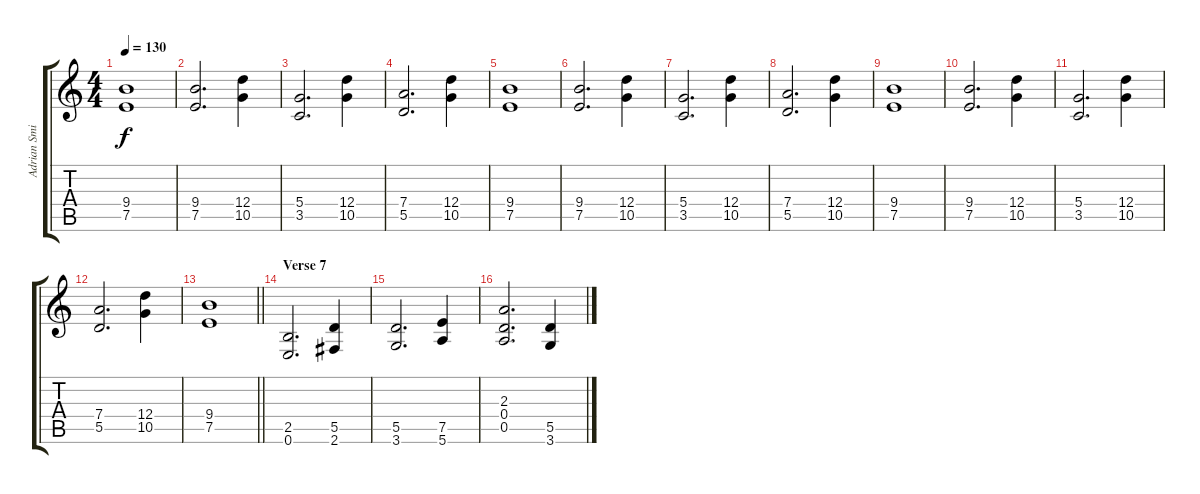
\track ("Adrian Smith" "Adrian Smi") {instrument overdrivenguitar}
\staff {score tabs}
\tuning (E4 B3 G3 D3 A2 E2) {hide}
\ts (4 4)
\tempo 130
\clef g2
\ks c
(9.4 7.5).1{dy f} |
(9.4 7.5).2{d} (12.4 10.5).4 |
(5.4 3.5).2{d} (12.4 10.5).4 |
(7.4 5.5).2{d} (12.4 10.5).4 |
(9.4 7.5).1 |
(9.4 7.5).2{d} (12.4 10.5).4 |
(5.4 3.5).2{d} (12.4 10.5).4 |
(7.4 5.5).2{d} (12.4 10.5).4 |
(9.4 7.5).1 |
(9.4 7.5).2{d} (12.4 10.5).4 |
(5.4 3.5).2{d} (12.4 10.5).4 |
(7.4 5.5).2{d} (12.4 10.5).4 |
\barLineRight lightlight
(9.4 7.5).1 |
\section ("" "Verse 7")
(2.5 0.6).2{d} (5.5 2.6).4 |
(5.5 3.6).2{d} (7.5 5.6).4 |
(2.3 0.4 0.5).2{d} (5.5 3.6).4
